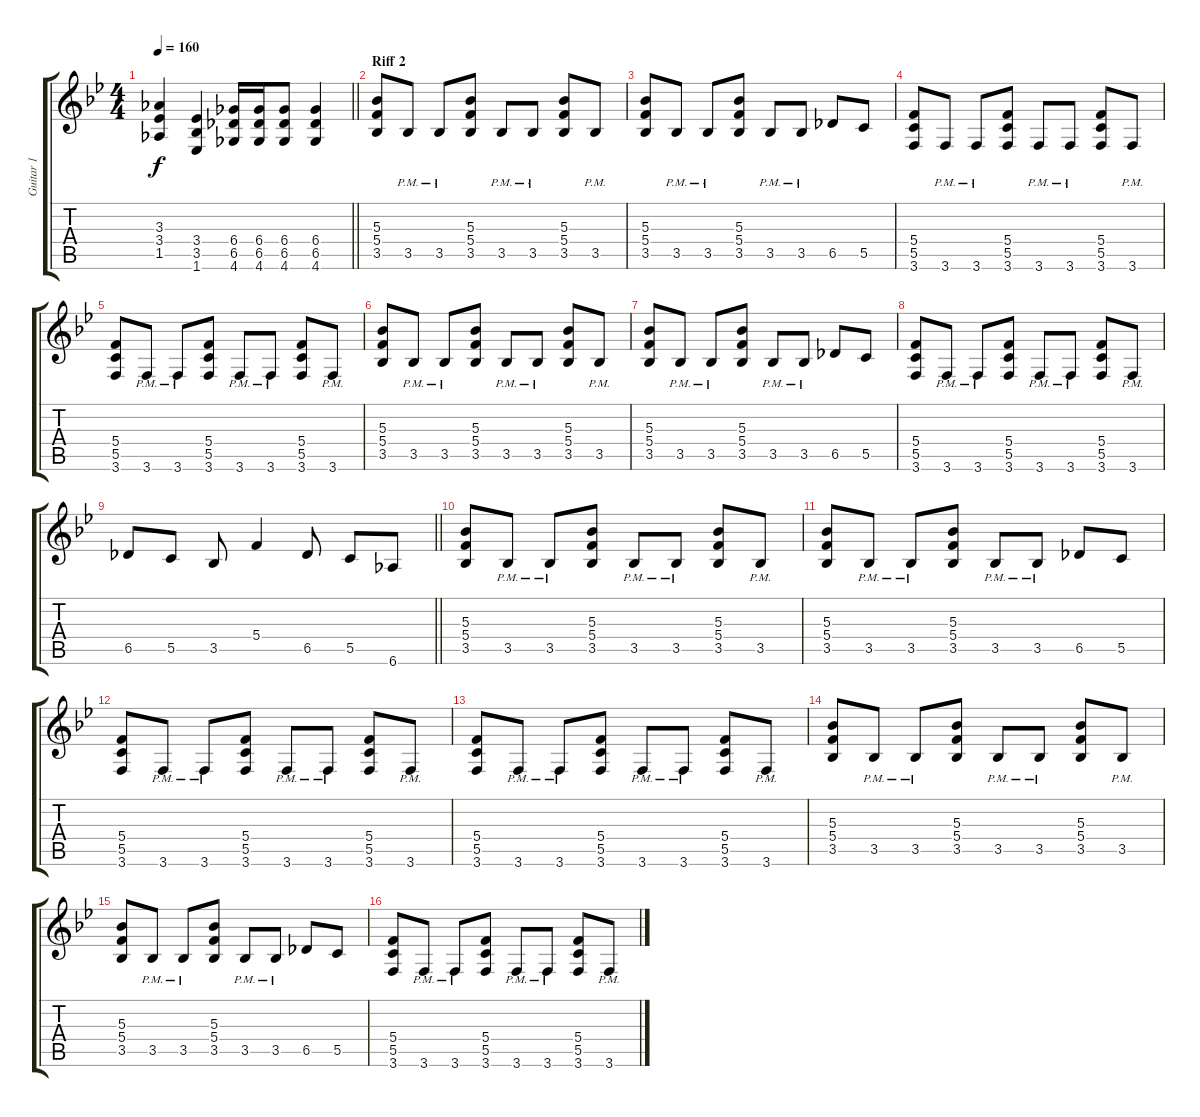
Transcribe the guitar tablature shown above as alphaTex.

\track ("Guitar 1" "Guitar 1") {instrument distortionguitar}
\staff {score tabs}
\tuning (D4 A3 F3 C3 G2 D2) {hide}
\ts (4 4)
\tempo 160
\clef g2
\barLineRight lightlight
\ks bb
(3.3 3.4 1.5).4{dy f} (3.4 3.5 1.6).4 (6.4 6.5 4.6).16 (6.4 6.5 4.6).16 (6.4 6.5 4.6).8 (6.4 6.5 4.6).4 |
\section ("" "Riff 2")
(5.3 5.4 3.5).8 3.5{pm}.8 3.5{pm}.8 (5.3 5.4 3.5).8 3.5{pm}.8 3.5{pm}.8 (5.3 5.4 3.5).8 3.5{pm}.8 |
(5.3 5.4 3.5).8 3.5{pm}.8 3.5{pm}.8 (5.3 5.4 3.5).8 3.5{pm}.8 3.5{pm}.8 6.5.8 5.5.8 |
(5.4 5.5 3.6).8 3.6{pm}.8 3.6{pm}.8 (5.4 5.5 3.6).8 3.6{pm}.8 3.6{pm}.8 (5.4 5.5 3.6).8 3.6{pm}.8 |
(5.4 5.5 3.6).8 3.6{pm}.8 3.6{pm}.8 (5.4 5.5 3.6).8 3.6{pm}.8 3.6{pm}.8 (5.4 5.5 3.6).8 3.6{pm}.8 |
(5.3 5.4 3.5).8 3.5{pm}.8 3.5{pm}.8 (5.3 5.4 3.5).8 3.5{pm}.8 3.5{pm}.8 (5.3 5.4 3.5).8 3.5{pm}.8 |
(5.3 5.4 3.5).8 3.5{pm}.8 3.5{pm}.8 (5.3 5.4 3.5).8 3.5{pm}.8 3.5{pm}.8 6.5.8 5.5.8 |
(5.4 5.5 3.6).8 3.6{pm}.8 3.6{pm}.8 (5.4 5.5 3.6).8 3.6{pm}.8 3.6{pm}.8 (5.4 5.5 3.6).8 3.6{pm}.8 |
\barLineRight lightlight
6.5.8 5.5.8 3.5.8 5.4.4 6.5.8 5.5.8 6.6.8 |
(5.3 5.4 3.5).8 3.5{pm}.8 3.5{pm}.8 (5.3 5.4 3.5).8 3.5{pm}.8 3.5{pm}.8 (5.3 5.4 3.5).8 3.5{pm}.8 |
(5.3 5.4 3.5).8 3.5{pm}.8 3.5{pm}.8 (5.3 5.4 3.5).8 3.5{pm}.8 3.5{pm}.8 6.5.8 5.5.8 |
(5.4 5.5 3.6).8 3.6{pm}.8 3.6{pm}.8 (5.4 5.5 3.6).8 3.6{pm}.8 3.6{pm}.8 (5.4 5.5 3.6).8 3.6{pm}.8 |
(5.4 5.5 3.6).8 3.6{pm}.8 3.6{pm}.8 (5.4 5.5 3.6).8 3.6{pm}.8 3.6{pm}.8 (5.4 5.5 3.6).8 3.6{pm}.8 |
(5.3 5.4 3.5).8 3.5{pm}.8 3.5{pm}.8 (5.3 5.4 3.5).8 3.5{pm}.8 3.5{pm}.8 (5.3 5.4 3.5).8 3.5{pm}.8 |
(5.3 5.4 3.5).8 3.5{pm}.8 3.5{pm}.8 (5.3 5.4 3.5).8 3.5{pm}.8 3.5{pm}.8 6.5.8 5.5.8 |
(5.4 5.5 3.6).8 3.6{pm}.8 3.6{pm}.8 (5.4 5.5 3.6).8 3.6{pm}.8 3.6{pm}.8 (5.4 5.5 3.6).8 3.6{pm}.8
